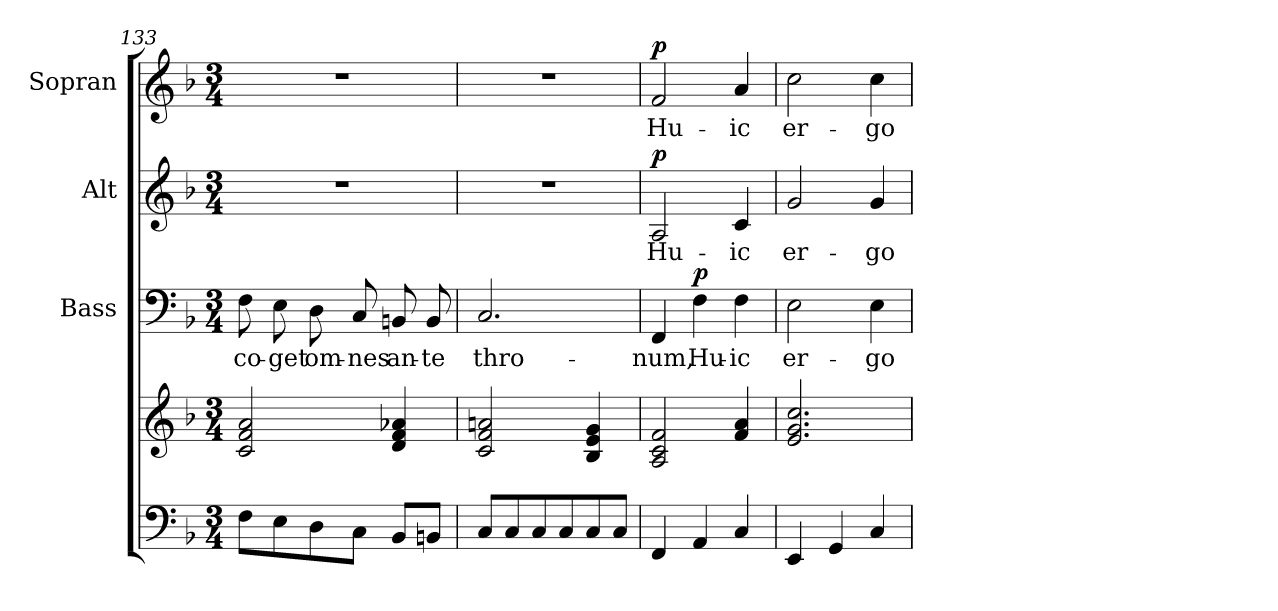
**kern	**kern	**kern	**text	**dynam	**kern	**text	**dynam	**kern	**text	**dynam
*part4	*part4	*part3	*part3	*part3	*part2	*part2	*part2	*part1	*part1	*part1
*staff5	*staff4	*staff3	*staff3	*staff3	*staff2	*staff2	*staff2	*staff1	*staff1	*staff1
*	*	*I"Bass	*	*	*I"Alt	*	*	*I"Sopran	*	*
*	*	*I'B.	*	*	*I'A.	*	*	*I'S.	*	*
*clefF4	*clefG2	*clefF4	*	*	*clefG2	*	*	*clefG2	*	*
*k[b-]	*k[b-]	*k[b-]	*	*	*k[b-]	*	*	*k[b-]	*	*
*F:	*F:	*F:	*	*	*F:	*	*	*F:	*	*
*M3/4	*M3/4	*M3/4	*	*	*M3/4	*	*	*M3/4	*	*
=133	=133	=133	=133	=133	=133	=133	=133	=133	=133	=133
!	!	!	!LO:LY:b	!	!	!	!	!	!	!
8F\L	2c/ 2f/ 2a/	8F\	co-	.	2.r	.	.	2.r	.	.
!	!	!	!LO:LY:b	!	!	!	!	!	!	!
8E\	.	8E\	-get	.	.	.	.	.	.	.
!	!	!	!LO:LY:b	!	!	!	!	!	!	!
8D\	.	8D\	om-	.	.	.	.	.	.	.
!	!	!	!LO:LY:b	!	!	!	!	!	!	!
8C\J	.	8C/	-nes	.	.	.	.	.	.	.
!	!	!	!LO:LY:b	!	!	!	!	!	!	!
8BB-/L	4d/ 4f/ 4a-X/	8BBn/	an-	.	.	.	.	.	.	.
!	!	!	!LO:LY:b	!	!	!	!	!	!	!
8BBn/J	.	8BB/	-te	.	.	.	.	.	.	.
!!LO:PB:g=z
=134	=134	=134	=134	=134	=134	=134	=134	=134	=134	=134
!	!	!	!LO:LY:b	!	!	!	!	!	!	!
8C/L	2c/ 2f/ 2an/	2.C/	thro-	.	2.r	.	.	2.r	.	.
8C/	.	.	.	.	.	.	.	.	.	.
8C/	.	.	.	.	.	.	.	.	.	.
8C/	.	.	.	.	.	.	.	.	.	.
8C/	4B-/ 4e/ 4g/	.	.	.	.	.	.	.	.	.
8C/J	.	.	.	.	.	.	.	.	.	.
=135	=135	=135	=135	=135	=135	=135	=135	=135	=135	=135
!	!	!	!LO:LY:b	!	!	!LO:LY:b	!LO:DY:a	!	!LO:LY:b	!LO:DY:a
4FF/	2A/ 2c/ 2f/	4FF/	-num,	.	2A/	Hu-	p	2f/	Hu-	p
!	!	!	!LO:LY:b	!LO:DY:a	!	!	!	!	!	!
4AA/	.	4F\	Hu-	p	.	.	.	.	.	.
!	!	!	!LO:LY:b	!	!	!LO:LY:b	!	!	!LO:LY:b	!
4C/	4f/ 4a/	4F\	-ic	.	4c/	-ic	.	4a/	-ic	.
=136	=136	=136	=136	=136	=136	=136	=136	=136	=136	=136
!	!	!	!LO:LY:b	!	!	!LO:LY:b	!	!	!LO:LY:b	!
4EE/	2.e/ 2.g/ 2.cc/	2E\	er-	.	2g/	er-	.	2cc\	er-	.
4GG/	.	.	.	.	.	.	.	.	.	.
!	!	!	!LO:LY:b	!	!	!LO:LY:b	!	!	!LO:LY:b	!
4C/	.	4E\	-go	.	4g/	-go	.	4cc\	-go	.
=	=	=	=	=	=	=	=	=	=	=
*-	*-	*-	*-	*-	*-	*-	*-	*-	*-	*-
